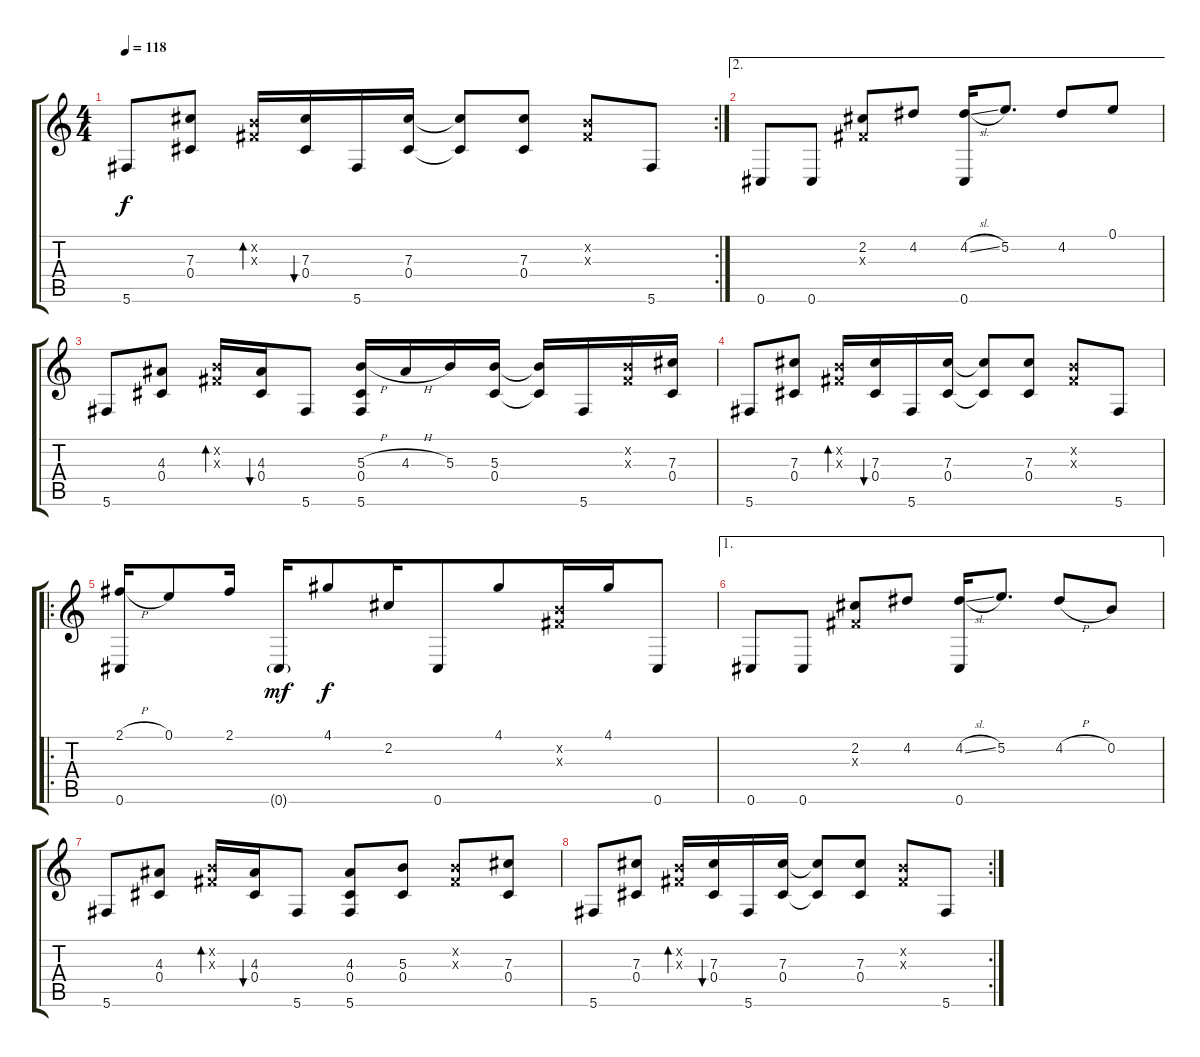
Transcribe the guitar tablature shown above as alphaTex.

\track "" {instrument acousticguitarsteel}
\staff {score tabs}
\tuning (E4 B3 Gb3 Db3 Ab2 Db2) {hide}
\rc 2
\ts (4 4)
\tempo 118
\clef g2
\ks c
5.6.8{dy f} (7.3 0.4).8 (0.2{x} 0.3{x}).16{bd 60} (7.3 0.4).16{bu 60} 5.6.16 (7.3 0.4).16 (7.3{t} 0.4{t}).8 (7.3 0.4).8 (0.2{x} 0.3{x}).8 5.6.8 |
\ae 2
0.6.8 0.6.8 (2.2 0.3{x}).8 4.2.8 (4.2{sl} 0.6).16 5.2.8{d} 4.2.8{beam Up} 0.1.8{beam Up} |
5.6.8 (4.3 0.4).8 (0.2{x} 0.3{x}).16{bd 60} (4.3 0.4).16{bu 60} 5.6.8 (5.3{h} 0.4 5.6).16 4.3{h}.16 5.3.16 (5.3 0.4).16 (5.3{t} 0.4{t}).16 5.6.16 (0.2{x} 0.3{x}).16 (7.3 0.4).16 |
5.6.8 (7.3 0.4).8 (0.2{x} 0.3{x}).16{bd 60} (7.3 0.4).16{bu 60} 5.6.16 (7.3 0.4).16 (7.3{t} 0.4{t}).8 (7.3 0.4).8 (0.2{x} 0.3{x}).8 5.6.8{txt ""} |
\ro
(2.1{h} 0.6).16 0.1.8 2.1.16 0.6{g}.16{dy mf} 4.1.8{dy f beam Up} 2.2.16{beam Up beam merge} 0.6.8 4.1.8{beam merge} (0.2{x} 0.3{x}).16{beam Up} 4.1.16{beam Up} 0.6.8 |
\ae 1
0.6.8 0.6.8 (2.2 0.3{x}).8{beam Up} 4.2.8{beam Up} (4.2{sl} 0.6).16 5.2.8{d} 4.2{h}.8{beam Up} 0.2.8{beam Up} |
5.6.8 (4.3 0.4).8 (0.2{x} 0.3{x}).16{bd 60} (4.3 0.4).16{bu 60} 5.6.8 (4.3 0.4 5.6).8 (5.3 0.4).8 (0.2{x} 0.3{x}).8 (7.3 0.4).8 |
\rc 2
5.6.8 (7.3 0.4).8 (0.2{x} 0.3{x}).16{bd 60} (7.3 0.4).16{bu 60} 5.6.16 (7.3 0.4).16 (7.3{t} 0.4{t}).8 (7.3 0.4).8 (0.2{x} 0.3{x}).8 5.6.8
